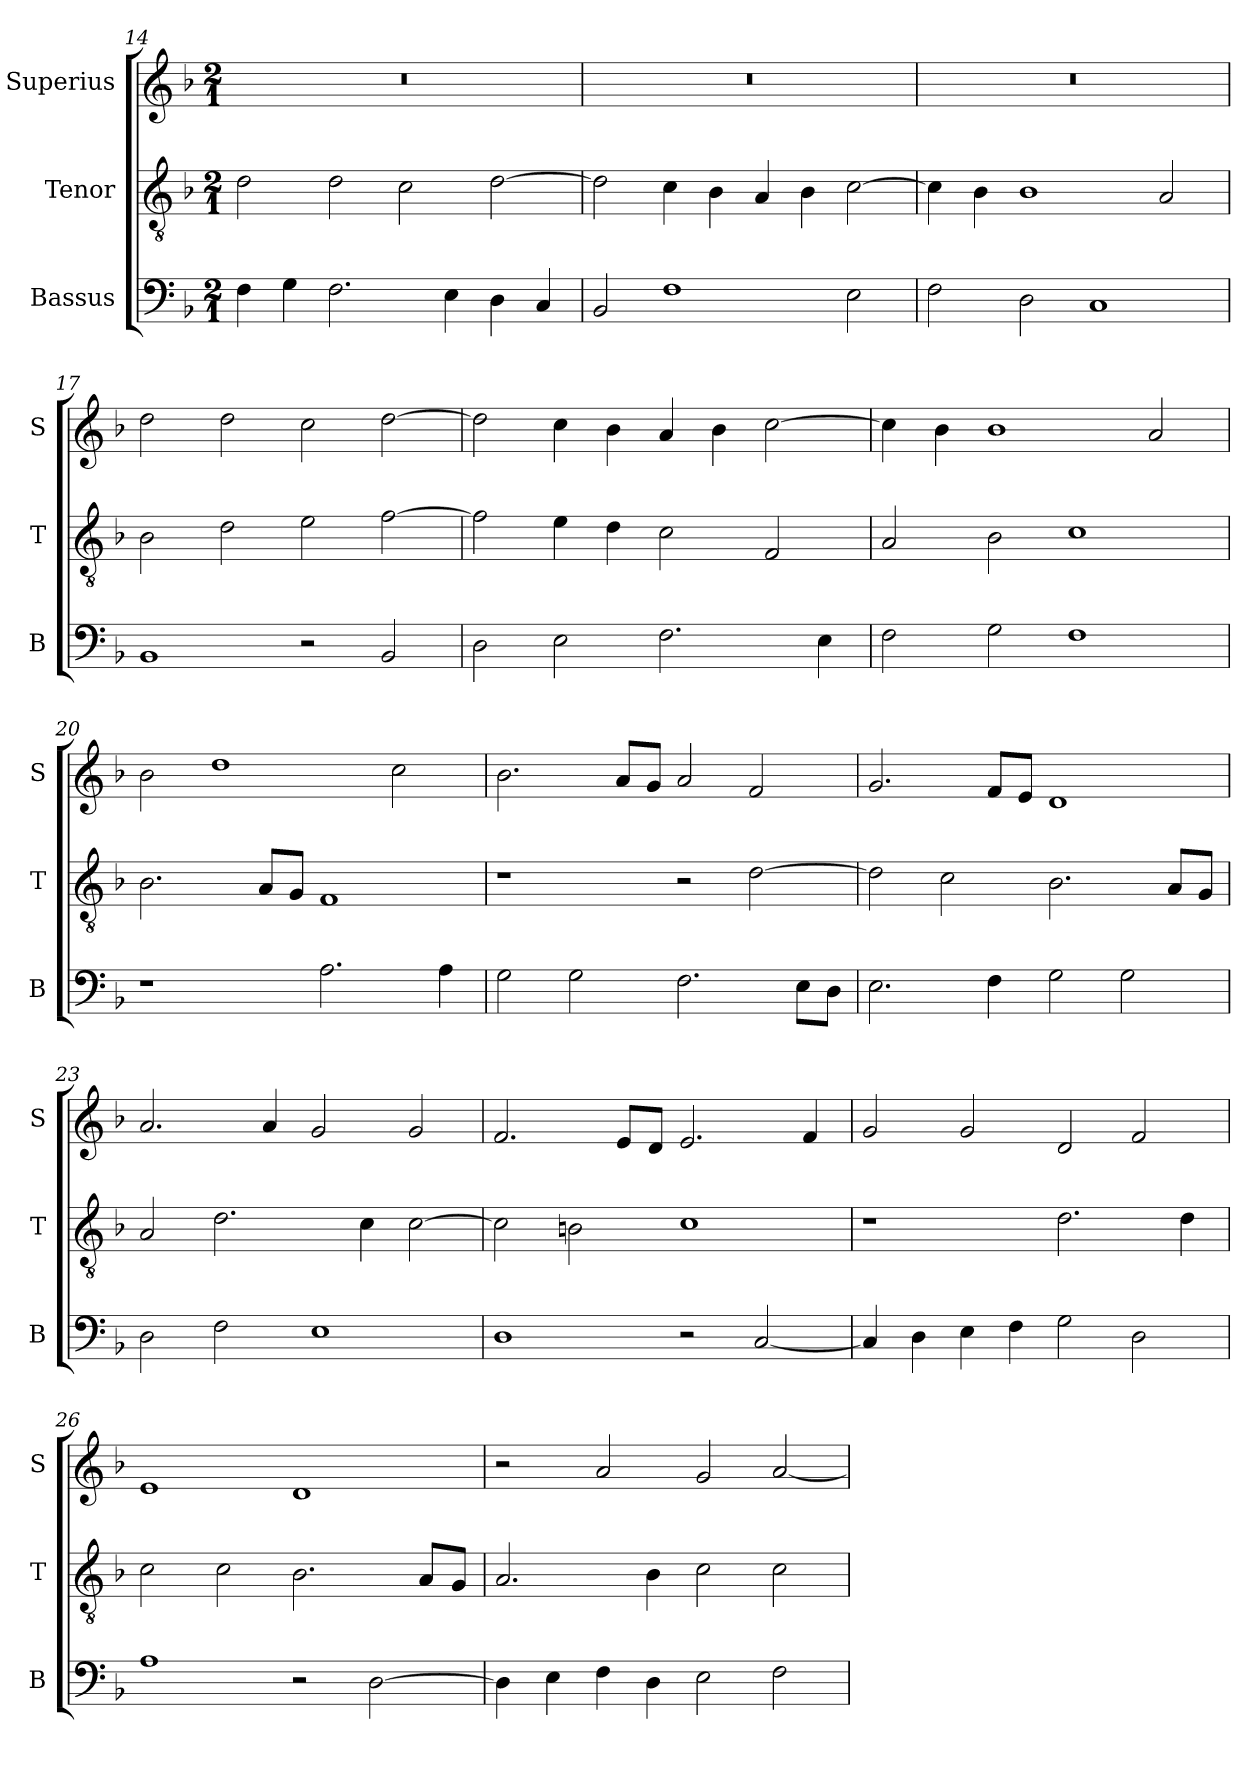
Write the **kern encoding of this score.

**kern	**kern	**kern
*part3	*part2	*part1
*staff3	*staff2	*staff1
*I"Bassus	*I"Tenor	*I"Superius
*I'B	*I'T	*I'S
*clefF4	*clefGv2	*clefG2
*k[b-]	*k[b-]	*k[b-]
*F:	*F:	*F:
*M2/1	*M2/1	*M2/1
=14	=14	=14
4F	2d	0r
4G	.	.
2.F	2d	.
.	2c	.
4E	.	.
4D	[2d	.
4C	.	.
=15	=15	=15
2BB-	2d]	0r
1F	4c	.
.	4B-	.
.	4A	.
.	4B-	.
2E	[2c	.
=16	=16	=16
2F	4c]	0r
.	4B-	.
2D	1B-	.
1C	.	.
.	2A	.
=17	=17	=17
1BB-	2B-	2dd
.	2d	2dd
2r	2e	2cc
2BB-	[2f	[2dd
=18	=18	=18
2D	2f]	2dd]
2E	4e	4cc
.	4d	4b-
2.F	2c	4a
.	.	4b-
.	2F	[2cc
4E	.	.
=19	=19	=19
2F	2A	4cc]
.	.	4b-
2G	2B-	1b-
1F	1c	.
.	.	2a
=20	=20	=20
1r	2.B-	2b-
.	.	1dd
.	8AL	.
.	8GJ	.
2.A	1F	.
.	.	2cc
4A	.	.
=21	=21	=21
2G	1r	2.b-
2G	.	.
.	.	8aL
.	.	8gJ
2.F	2r	2a
.	[2d	2f
8EL	.	.
8DJ	.	.
=22	=22	=22
2.E	2d]	2.g
.	2c	.
4F	.	8fL
.	.	8eJ
2G	2.B-	1d
2G	.	.
.	8AL	.
.	8GJ	.
=23	=23	=23
2D	2A	2.a
2F	2.d	.
.	.	4a
1E	.	2g
.	4c	.
.	[2c	2g
=24	=24	=24
1D	2c]	2.f
.	2Bn	.
.	.	8eL
.	.	8dJ
2r	1c	2.e
[2C	.	.
.	.	4f
=25	=25	=25
4C]	1r	2g
4D	.	.
4E	.	2g
4F	.	.
2G	2.d	2d
2D	.	2f
.	4d	.
=26	=26	=26
1A	2c	1e
.	2c	.
2r	2.B-	1d
[2D	.	.
.	8AL	.
.	8GJ	.
=27	=27	=27
4D]	2.A	2r
4E	.	.
4F	.	2a
4D	4B-	.
2E	2c	2g
2F	2c	[2a
=	=	=
*-	*-	*-
